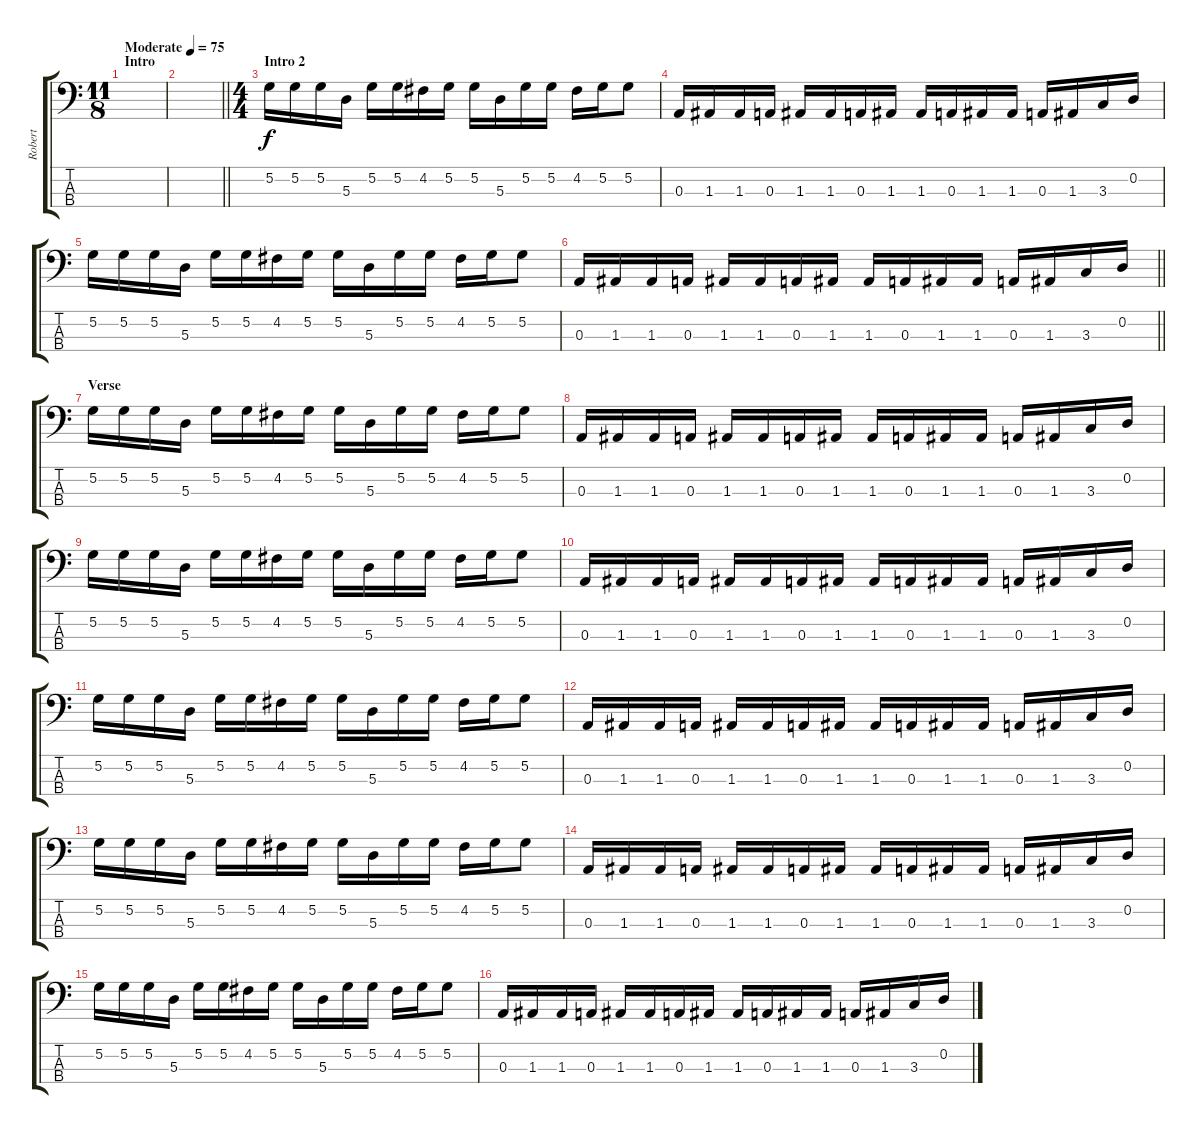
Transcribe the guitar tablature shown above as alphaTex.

\track ("Robert" "Robert") {instrument electricbassfinger}
\staff {score tabs}
\tuning (G2 D2 A1 E1) {hide}
\ts (11 8)
\section ("" "Intro")
\tempo (75 "Moderate")
\clef f4
\ks c
|
\barLineRight lightlight
|
\ts (4 4)
\section ("" "Intro 2")
5.2.16 5.2.16 5.2.16 5.3.16 5.2.16 5.2.16 4.2.16 5.2.16 5.2.16 5.3.16 5.2.16 5.2.16 4.2.16 5.2.16 5.2.8 |
0.3.16 1.3.16 1.3.16 0.3.16 1.3.16 1.3.16 0.3.16 1.3.16 1.3.16 0.3.16 1.3.16 1.3.16 0.3.16 1.3.16 3.3.16 0.2.16 |
5.2.16 5.2.16 5.2.16 5.3.16 5.2.16 5.2.16 4.2.16 5.2.16 5.2.16 5.3.16 5.2.16 5.2.16 4.2.16 5.2.16 5.2.8 |
\barLineRight lightlight
0.3.16 1.3.16 1.3.16 0.3.16 1.3.16 1.3.16 0.3.16 1.3.16 1.3.16 0.3.16 1.3.16 1.3.16 0.3.16 1.3.16 3.3.16 0.2.16 |
\section ("" "Verse")
5.2.16 5.2.16 5.2.16 5.3.16 5.2.16 5.2.16 4.2.16 5.2.16 5.2.16 5.3.16 5.2.16 5.2.16 4.2.16 5.2.16 5.2.8 |
0.3.16 1.3.16 1.3.16 0.3.16 1.3.16 1.3.16 0.3.16 1.3.16 1.3.16 0.3.16 1.3.16 1.3.16 0.3.16 1.3.16 3.3.16 0.2.16 |
5.2.16 5.2.16 5.2.16 5.3.16 5.2.16 5.2.16 4.2.16 5.2.16 5.2.16 5.3.16 5.2.16 5.2.16 4.2.16 5.2.16 5.2.8 |
0.3.16 1.3.16 1.3.16 0.3.16 1.3.16 1.3.16 0.3.16 1.3.16 1.3.16 0.3.16 1.3.16 1.3.16 0.3.16 1.3.16 3.3.16 0.2.16 |
5.2.16 5.2.16 5.2.16 5.3.16 5.2.16 5.2.16 4.2.16 5.2.16 5.2.16 5.3.16 5.2.16 5.2.16 4.2.16 5.2.16 5.2.8 |
0.3.16 1.3.16 1.3.16 0.3.16 1.3.16 1.3.16 0.3.16 1.3.16 1.3.16 0.3.16 1.3.16 1.3.16 0.3.16 1.3.16 3.3.16 0.2.16 |
5.2.16 5.2.16 5.2.16 5.3.16 5.2.16 5.2.16 4.2.16 5.2.16 5.2.16 5.3.16 5.2.16 5.2.16 4.2.16 5.2.16 5.2.8 |
0.3.16 1.3.16 1.3.16 0.3.16 1.3.16 1.3.16 0.3.16 1.3.16 1.3.16 0.3.16 1.3.16 1.3.16 0.3.16 1.3.16 3.3.16 0.2.16 |
5.2.16 5.2.16 5.2.16 5.3.16 5.2.16 5.2.16 4.2.16 5.2.16 5.2.16 5.3.16 5.2.16 5.2.16 4.2.16 5.2.16 5.2.8 |
0.3.16 1.3.16 1.3.16 0.3.16 1.3.16 1.3.16 0.3.16 1.3.16 1.3.16 0.3.16 1.3.16 1.3.16 0.3.16 1.3.16 3.3.16 0.2.16
